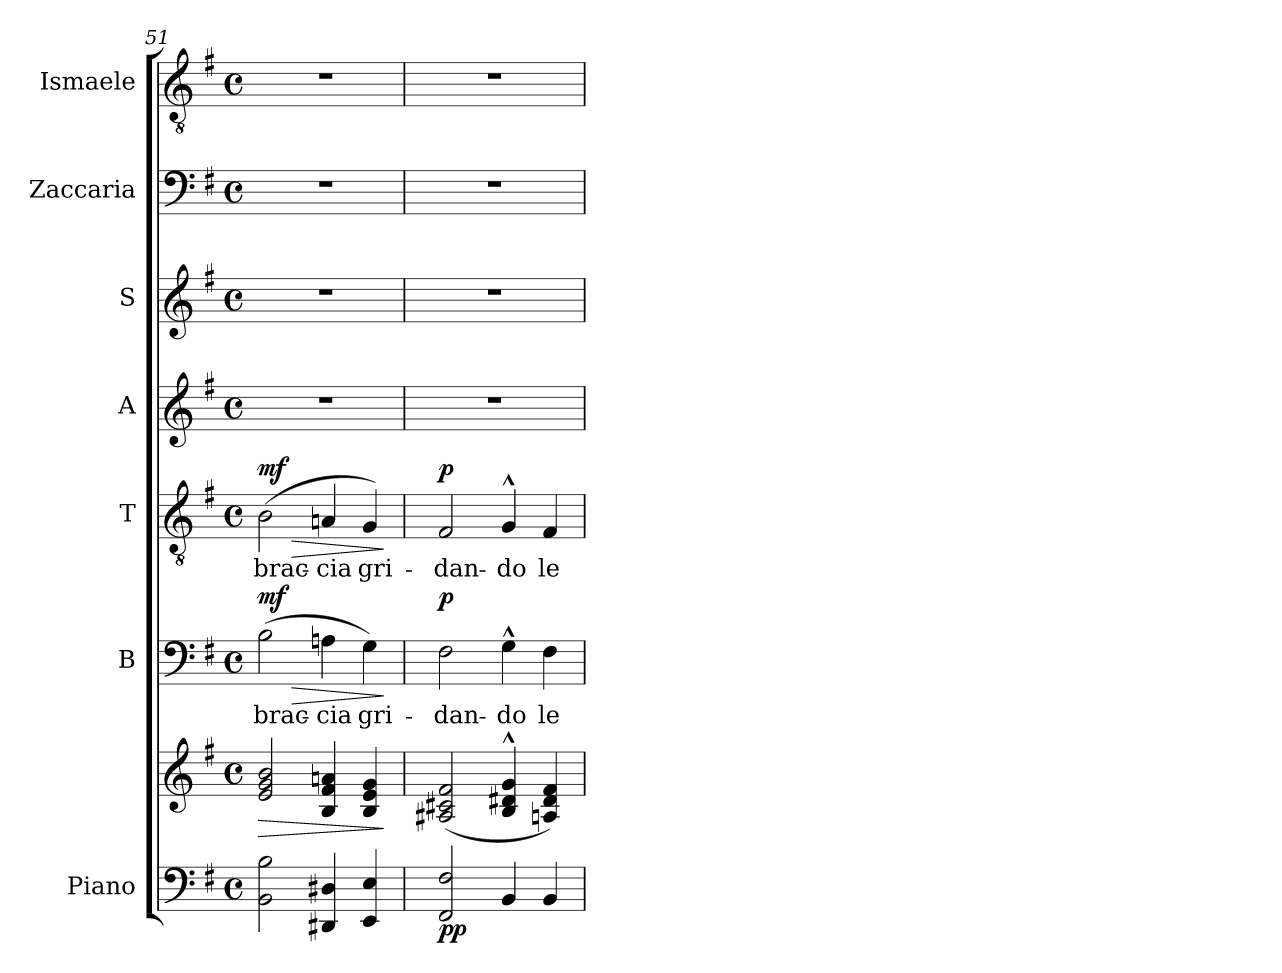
**kern	**kern	**dynam	**kern	**text	**dynam	**kern	**text	**dynam	**kern	**kern	**kern	**kern
*part7	*part7	*part7	*part6	*part6	*part6	*part5	*part5	*part5	*part4	*part3	*part2	*part1
*staff8	*staff7	*staff7/8	*staff6	*staff6	*staff6	*staff5	*staff5	*staff5	*staff4	*staff3	*staff2	*staff1
*I"Piano	*	*	*I"B	*	*	*I"T	*	*	*I"A	*I"S	*I"Zaccaria	*I"Ismaele
*I'Pno	*	*	*I'B	*	*	*I'T	*	*	*I'A	*I'S	*	*
*clefF4	*clefG2	*	*clefF4	*	*	*clefGv2	*	*	*clefG2	*clefG2	*clefF4	*clefGv2
*k[f#]	*k[f#]	*	*k[f#]	*	*	*k[f#]	*	*	*k[f#]	*k[f#]	*k[f#]	*k[f#]
*M4/4	*M4/4	*	*M4/4	*	*	*M4/4	*	*	*M4/4	*M4/4	*M4/4	*M4/4
*met(c)	*met(c)	*	*met(c)	*	*	*met(c)	*	*	*met(c)	*met(c)	*met(c)	*met(c)
=51	=51	=51	=51	=51	=51	=51	=51	=51	=51	=51	=51	=51
!	!	!LO:HP:b	!	!LO:LY:b	!LO:HP:b	!	!LO:LY:b	!LO:HP:b	!	!	!	!
!	!	!LO:DY:n=1:b=2	!	!	!	!	!	!	!	!	!	!
!	!	!LO:DY:n=2:b	!	!	!LO:DY:n=1:a	!	!	!LO:DY:n=1:a	!	!	!	!
2BB\ 2B\	2e/ 2g/ 2b/	> mf mf	(>2B\	brac-	> mf	(>2B\	brac-	> mf	1r	1r	1r	1r
!	!	!	!	!LO:LY:b	!	!	!LO:LY:b	!	!	!	!	!
4DD#X/ 4D#X/	4B/ 4f#/ 4an/	.	4An\	-cia	.	4An/	-cia	.	.	.	.	.
!	!	!	!	!LO:LY:b	!	!	!LO:LY:b	!	!	!	!	!
4EE/ 4E/	4B/ 4e/ 4g/	.	4G\)	gri-	.	4G/)	gri-	.	.	.	.	.
.	.	]	.	.	]	.	.	]	.	.	.	.
=52	=52	=52	=52	=52	=52	=52	=52	=52	=52	=52	=52	=52
!	!	!LO:DY:b=2	!	!LO:LY:b	!	!	!LO:LY:b	!	!	!	!	!
!	!	!LO:DY:n=1:b	!	!	!LO:DY:a	!	!	!LO:DY:a	!	!	!	!
2FF#/ 2F#/	(2A#X/ 2c#X/ 2f#/	p p	2F#\	-dan-	p	2F#/	-dan-	p	1r	1r	1r	1r
!	!	!	!	!LO:LY:b	!	!	!LO:LY:b	!	!	!	!	!
4BB/	4B/^^ 4d#X/^^ 4g/^^	.	4G^^\	-do	.	4G^^/	-do	.	.	.	.	.
!	!	!	!	!LO:LY:b	!	!	!LO:LY:b	!	!	!	!	!
4BB/	4An/ 4d#/ 4f#/)	.	4F#\	le-	.	4F#/	le-	.	.	.	.	.
=	=	=	=	=	=	=	=	=	=	=	=	=
*-	*-	*-	*-	*-	*-	*-	*-	*-	*-	*-	*-	*-
